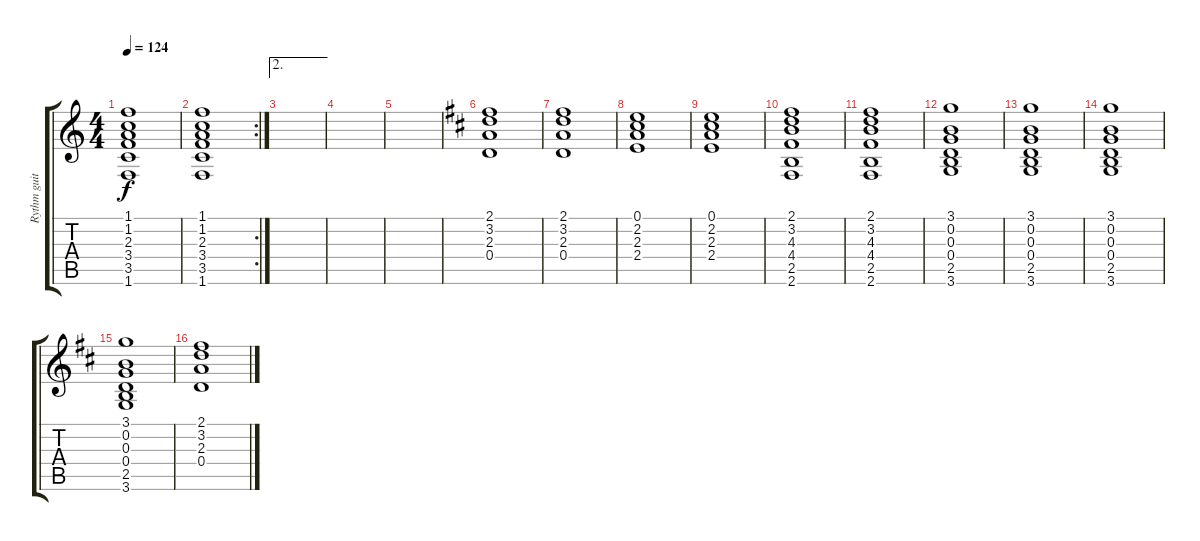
\track ("Rythm guitar" "Rythm guit") {instrument acousticguitarsteel}
\staff {score tabs}
\tuning (E4 B3 G3 D3 A2 E2) {hide}
\ts (4 4)
\tempo 124
\clef g2
\ks c
(1.1 1.2 2.3 3.4 3.5 1.6).1{dy f} |
\rc 2
(1.1 1.2 2.3 3.4 3.5 1.6).1 |
\ae 2
|
|
|
\ks d
(2.1 3.2 2.3 0.4).1 |
(2.1 3.2 2.3 0.4).1 |
(0.1 2.2 2.3 2.4).1 |
(0.1 2.2 2.3 2.4).1 |
(2.1 3.2 4.3 4.4 2.5 2.6).1 |
(2.1 3.2 4.3 4.4 2.5 2.6).1 |
(3.1 0.2 0.3 0.4 2.5 3.6).1 |
(3.1 0.2 0.3 0.4 2.5 3.6).1 |
(3.1 0.2 0.3 0.4 2.5 3.6).1 |
(3.1 0.2 0.3 0.4 2.5 3.6).1 |
(2.1 3.2 2.3 0.4).1
